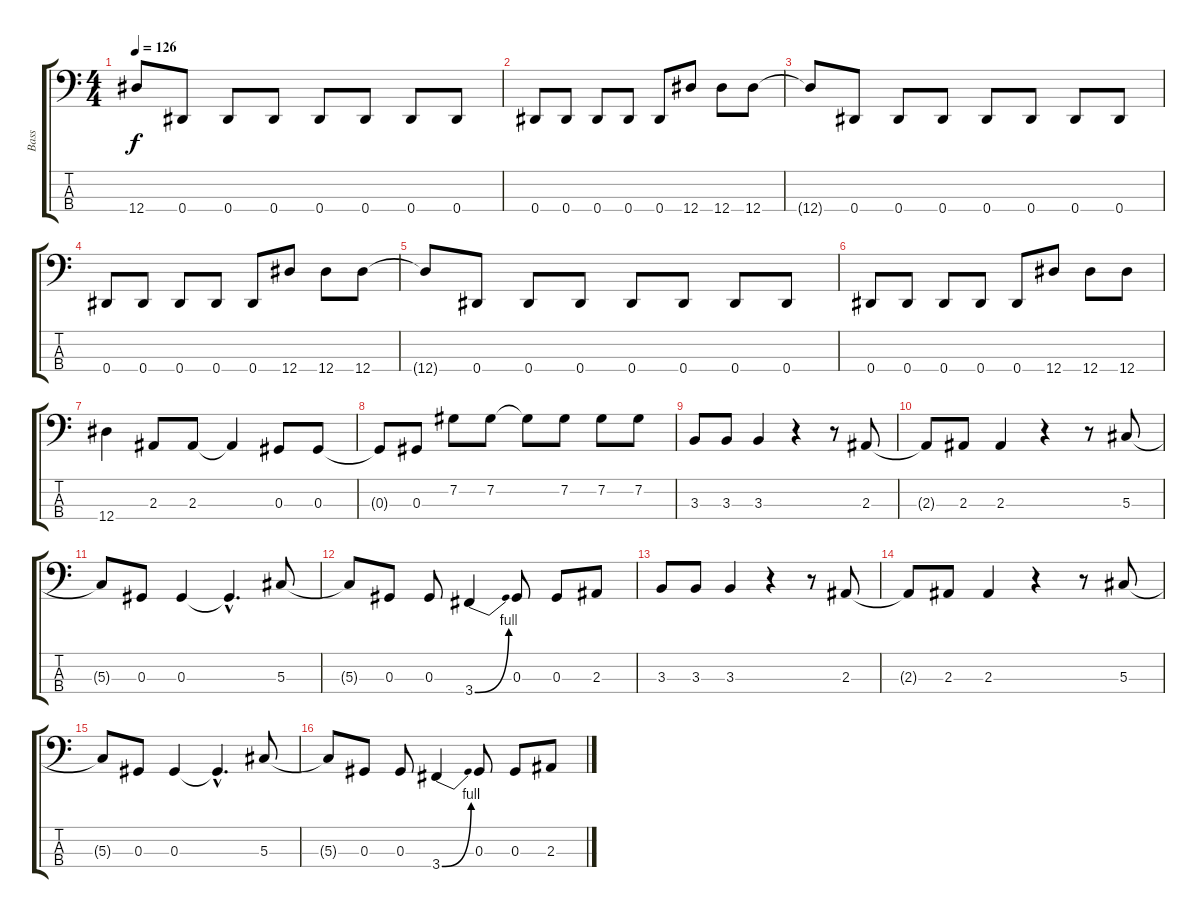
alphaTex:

\track ("Bass" "Bass") {instrument electricbassfinger}
\staff {score tabs}
\tuning (Gb2 Db2 Ab1 Eb1) {hide}
\ts (4 4)
\tempo 126
\clef f4
\ks c
12.4{t}.8{dy f} 0.4.8 0.4.8 0.4.8 0.4.8 0.4.8 0.4.8 0.4.8 |
0.4.8 0.4.8 0.4.8 0.4.8 0.4.8 12.4.8 12.4.8 12.4.8 |
12.4{t}.8 0.4.8 0.4.8 0.4.8 0.4.8 0.4.8 0.4.8 0.4.8 |
0.4.8 0.4.8 0.4.8 0.4.8 0.4.8 12.4.8 12.4.8 12.4.8 |
12.4{t}.8 0.4.8 0.4.8 0.4.8 0.4.8 0.4.8 0.4.8 0.4.8 |
0.4.8 0.4.8 0.4.8 0.4.8 0.4.8 12.4.8 12.4.8 12.4.8 |
12.4.4 2.3.8 2.3.8 2.3{t}.4 0.3.8 0.3.8 |
0.3{t}.8 0.3.8 7.2.8 7.2.8 7.2{t}.8 7.2.8 7.2.8 7.2.8 |
3.3.8 3.3.8 3.3.4 r.4 r.8 2.3.8 |
2.3{t}.8 2.3.8 2.3.4 r.4 r.8 5.3.8 |
5.3{t}.8 0.3.8 0.3.4 0.3{hac t}.4{d} 5.3.8 |
5.3{t}.8 0.3.8 0.3.8 3.4{be (bend 0 0 60 4)}.4 0.3.8 0.3.8 2.3.8 |
3.3.8 3.3.8 3.3.4 r.4 r.8 2.3.8 |
2.3{t}.8 2.3.8 2.3.4 r.4 r.8 5.3.8 |
5.3{t}.8 0.3.8 0.3.4 0.3{hac t}.4{d} 5.3.8 |
5.3{t}.8 0.3.8 0.3.8 3.4{be (bend 0 0 60 4)}.4 0.3.8 0.3.8 2.3.8
